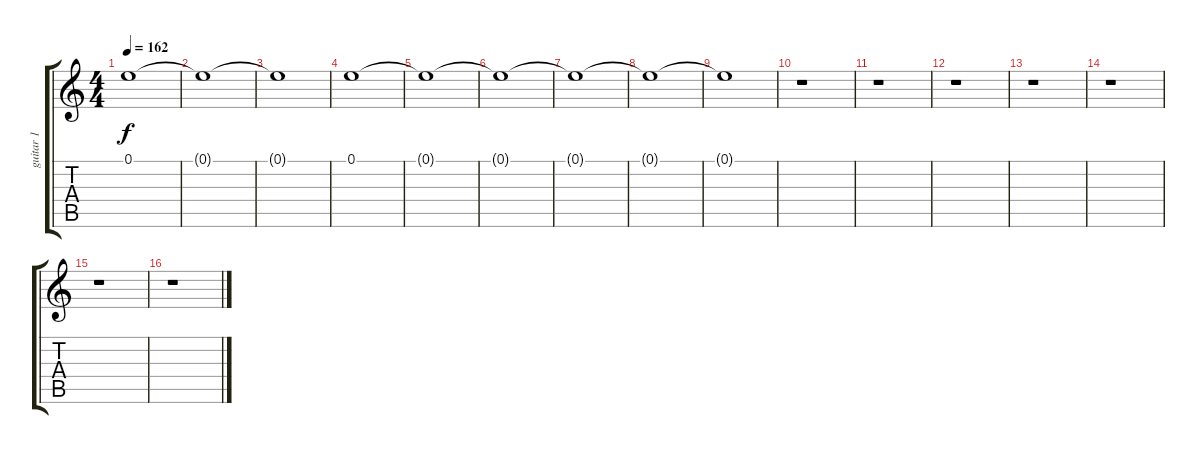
\track ("guitar 1" "guitar 1") {instrument distortionguitar}
\staff {score tabs}
\tuning (E4 B3 G3 D3 A2 E2) {hide}
\ts (4 4)
\tempo 162
\clef g2
\ks c
0.1{t}.1{dy f} |
0.1{t}.1 |
0.1{t}.1 |
0.1.1 |
0.1{t}.1 |
0.1{t}.1 |
0.1{t}.1 |
0.1{t}.1 |
0.1{t}.1 |
r.1 |
r.1 |
r.1 |
r.1 |
r.1 |
r.1 |
r.1
